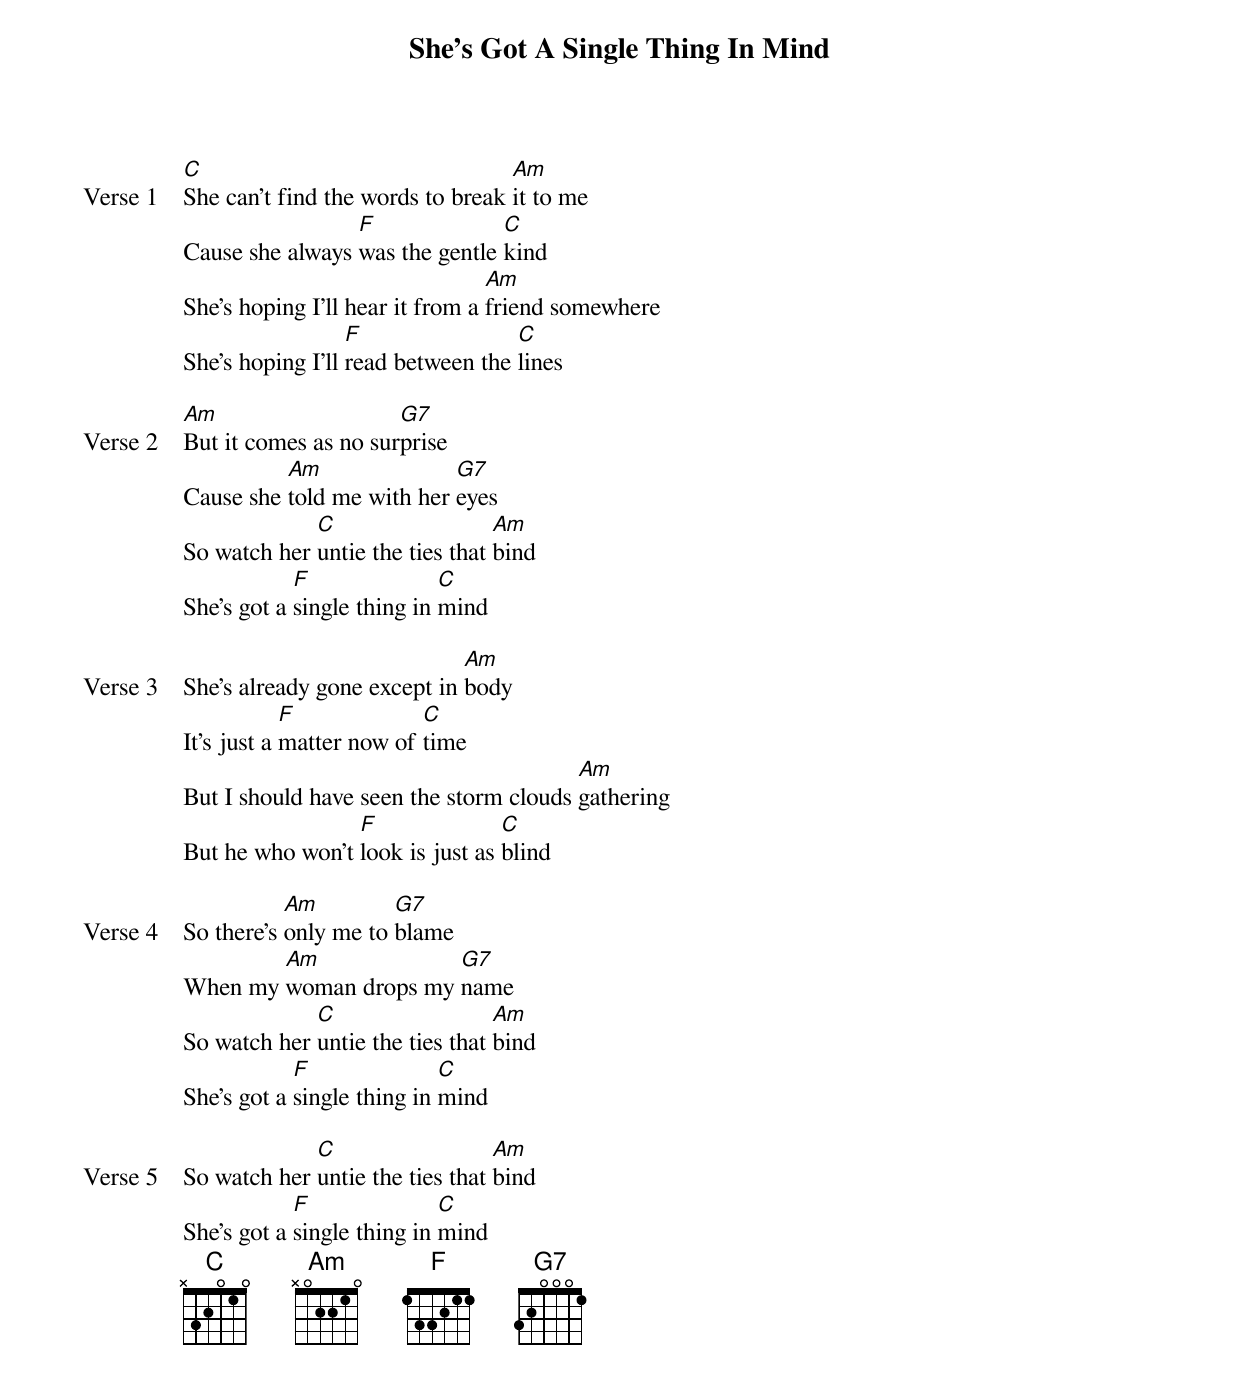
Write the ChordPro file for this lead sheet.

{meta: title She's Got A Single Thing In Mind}
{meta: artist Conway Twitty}
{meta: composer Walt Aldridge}
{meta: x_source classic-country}
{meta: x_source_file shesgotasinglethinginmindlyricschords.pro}
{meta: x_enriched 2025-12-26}

{start_of_verse: Verse 1}
[C]She can't find the words to break [Am]it to me
Cause she always [F]was the gentle [C]kind
She's hoping I'll hear it from a [Am]friend somewhere
She's hoping I'll [F]read between the [C]lines
{end_of_verse}

{start_of_verse: Verse 2}
[Am]But it comes as no sur[G7]prise
Cause she [Am]told me with her [G7]eyes
So watch her [C]untie the ties that [Am]bind
She's got a [F]single thing in [C]mind
{end_of_verse}

{start_of_verse: Verse 3}
She's already gone except in [Am]body
It's just a [F]matter now of [C]time
But I should have seen the storm clouds [Am]gathering
But he who won't [F]look is just as [C]blind
{end_of_verse}

{start_of_verse: Verse 4}
So there's [Am]only me to [G7]blame
When my [Am]woman drops my [G7]name
So watch her [C]untie the ties that [Am]bind
She's got a [F]single thing in [C]mind
{end_of_verse}

{start_of_verse: Verse 5}
So watch her [C]untie the ties that [Am]bind
She's got a [F]single thing in [C]mind
{end_of_verse}
